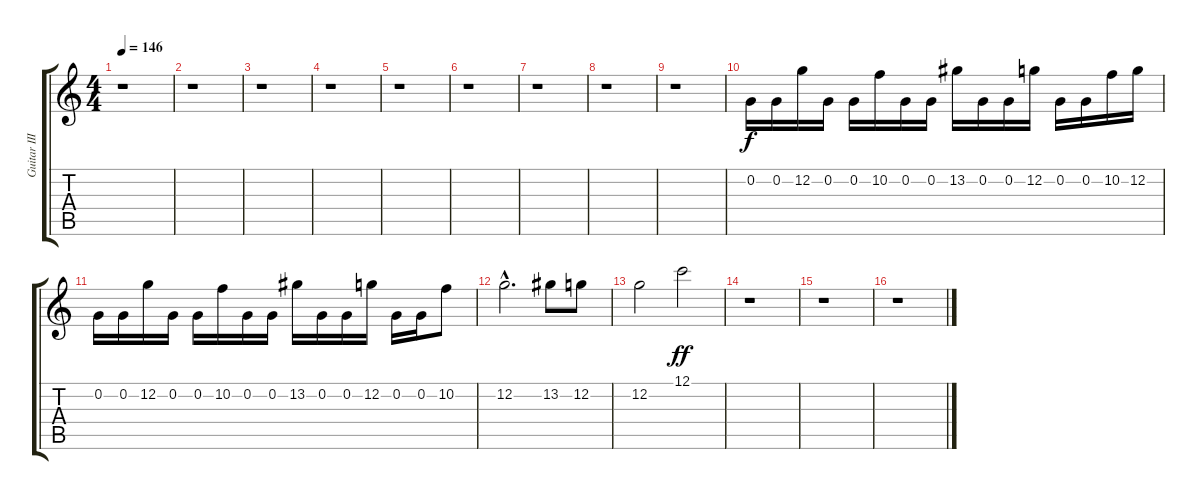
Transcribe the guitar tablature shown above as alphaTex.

\track ("Guitar III" "Guitar III") {instrument overdrivenguitar}
\staff {score tabs}
\tuning (C4 G3 Eb3 Bb2 F2 C2) {hide}
\ts (4 4)
\tempo 146
\clef g2
\ks c
r.1{dy f} |
r.1 |
r.1 |
r.1 |
r.1 |
r.1 |
r.1 |
r.1 |
r.1 |
0.2.16 0.2.16 12.2.16 0.2.16 0.2.16 10.2.16 0.2.16 0.2.16 13.2.16 0.2.16 0.2.16 12.2.16 0.2.16 0.2.16 10.2.16 12.2.16 |
0.2.16 0.2.16 12.2.16 0.2.16 0.2.16 10.2.16 0.2.16 0.2.16 13.2.16 0.2.16 0.2.16 12.2.16 0.2.16 0.2.16 10.2.8 |
12.2{hac}.2{d} 13.2.8 12.2.8 |
12.2.2 12.1.2{dy ff} |
r.1 |
r.1 |
r.1
